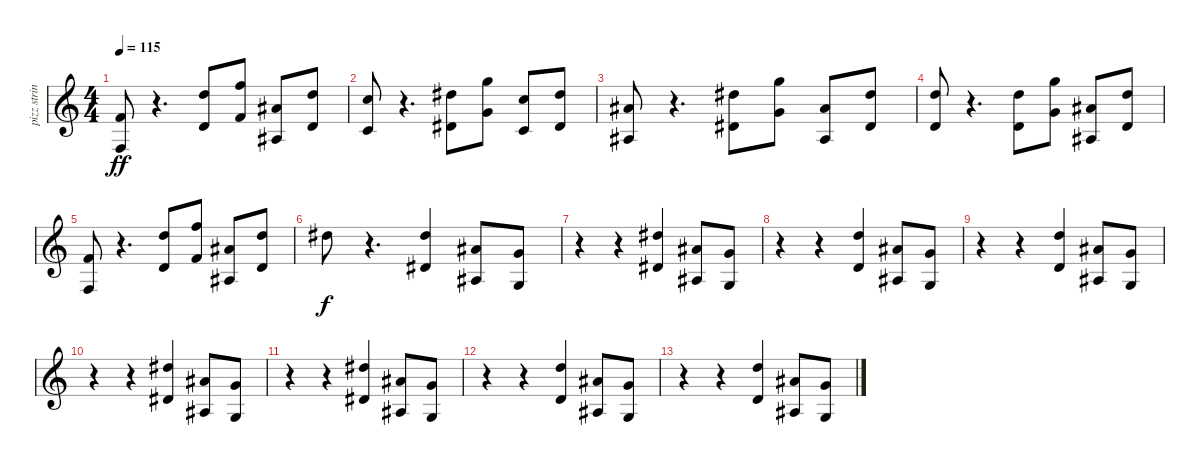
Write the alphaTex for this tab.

\track ("pizz strings" "pizz strin") {instrument pizzicatostrings}
\staff {score}
\tuning (E4 B3 G3 D3 A2 E2) {hide}
\ts (4 4)
\tempo 115
\clef g2
\ks c
(1.1 3.4).8{dy ff} r.4{d} (10.1 3.2).8 (1.1 18.2).8 (6.1 3.3).8 (10.1 3.2).8 |
(8.1 1.2).8 r.4{d} (11.1 4.2).8 (3.1 20.2).8 (8.1 1.2).8 (11.1 4.2).8 |
(6.1 3.3).8 r.4{d} (11.1 4.2).8 (3.1 20.2).8 (6.1 3.3).8 (11.1 4.2).8 |
(10.1 3.2).8 r.4{d} (10.1 3.2).8 (3.1 20.2).8 (6.1 3.3).8 (10.1 3.2).8 |
(1.1 3.4).8 r.4{d} (10.1 3.2).8 (1.1 18.2).8 (6.1 3.3).8 (10.1 3.2).8 |
11.1.8{dy f} r.4{d} (11.1 4.2).4 (6.1 3.3).8 (3.1 0.3).8 |
r.4 r.4 (11.1 4.2).4 (6.1 3.3).8 (3.1 0.3).8 |
r.4 r.4 (10.1 3.2).4 (6.1 3.3).8 (3.1 0.3).8 |
r.4 r.4 (10.1 3.2).4 (6.1 3.3).8 (3.1 0.3).8 |
r.4 r.4 (11.1 4.2).4 (6.1 3.3).8 (3.1 0.3).8 |
r.4 r.4 (11.1 4.2).4 (6.1 3.3).8 (3.1 0.3).8 |
r.4 r.4 (10.1 3.2).4 (6.1 3.3).8 (3.1 0.3).8 |
r.4 r.4 (10.1 3.2).4 (6.1 3.3).8 (3.1 0.3).8
